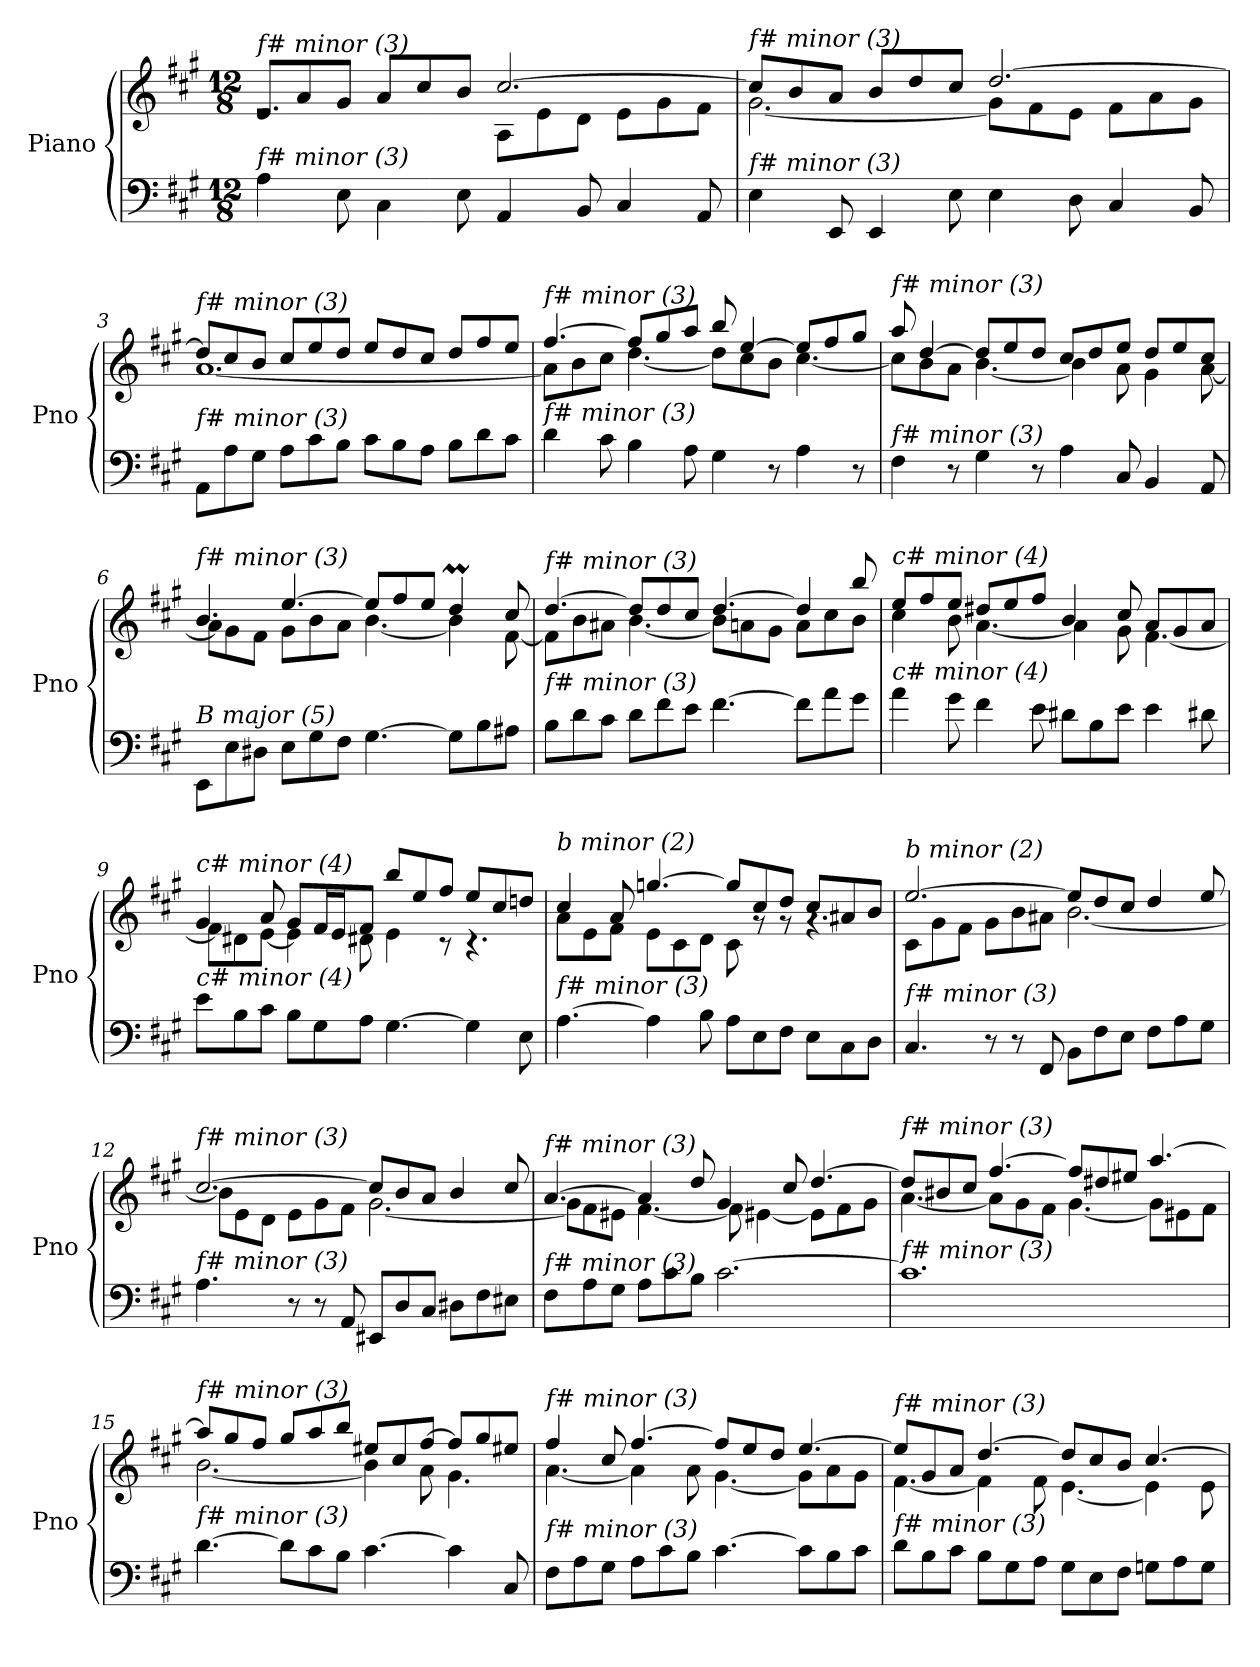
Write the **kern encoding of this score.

**kern	**kern
*part1	*part1
*staff2	*staff1
*I"Piano	*
*I'Pno	*
*clefF4	*clefG2
*k[f#c#g#]	*k[f#c#g#]
*M12/8	*M12/8
=1	=1
*	*^
!	!LO:TX:i:t=f# minor (3)	!
!LO:TX:i:t=f# minor (3)	!	!
4A\	8e/L	2.re
.	8a/	.
8E\	8g#/J	.
4C#\	8a/L	.
.	8cc#/	.
8E\	8b/J	.
4AA/	[2.cc#/	8A\L
.	.	8e\
8BB/	.	8d\J
4C#/	.	8e\L
.	.	8g#\
8AA/	.	8f#\J
=2	=2	=2
!	!LO:TX:i:t=f# minor (3)	!
!LO:TX:i:t=f# minor (3)	!	!
4E\	8cc#/L]	[2.g#\
.	8b/	.
8EE/	8a/J	.
4EE/	8b/L	.
.	8dd/	.
8E\	8cc#/J	.
4E\	[2.dd/	8g#\L]
.	.	8f#\
8D\	.	8e\J
4C#/	.	8f#\L
.	.	8a\
8BB/	.	8g#\J
=3	=3	=3
!	!LO:TX:i:t=f# minor (3)	!
!LO:TX:i:t=f# minor (3)	!	!
8AA\L	8dd/L]	[1.a
8A\	8cc#/	.
8G#\J	8b/J	.
8A\L	8cc#/L	.
8c#\	8ee/	.
8B\J	8dd/J	.
8c#\L	8ee/L	.
8B\	8dd/	.
8A\J	8cc#/J	.
8B\L	8dd/L	.
8d\	8ff#/	.
8c#\J	8ee/J	.
!!LO:LB:g=z	!!
=4	=4	=4
!	!LO:TX:i:t=f# minor (3)	!
!LO:TX:i:t=f# minor (3)	!	!
4d\	[4.ff#/	8a\L]
.	.	8b\
8c#\	.	8cc#\J
4B\	8ff#/L]	[4.dd\
.	8gg#/	.
8A\	8aa/J	.
4G#\	8bb/	8dd\L]
.	[4ee/	8cc#\
8r	.	8b\J
4A\	8ee/L]	[4.cc#\
.	8ff#/	.
8r	8gg#/J	.
=5	=5	=5
!	!LO:TX:i:t=f# minor (3)	!
!LO:TX:i:t=f# minor (3)	!	!
4F#\	8aa/	8cc#\L]
.	[4dd/	8b\
8r	.	8a\J
4G#\	8dd/L]	[4.b\
.	8ee/	.
8r	8dd/J	.
4A\	8cc#/L	4b\]
.	8dd/	.
8C#/	8ee/J	8a\
4BB/	8dd/L	4g#\
.	8ee/	.
8AA/	8cc#/J	[8a\
=6	=6	=6
!	!LO:TX:i:t=f# minor (3)	!
!LO:TX:i:t=B major (5)	!	!
8EE\L	4.b/	8a\L]
8E\	.	8g#\
8D#X\J	.	8f#\J
8E\L	[4.ee/	8g#\L
8G#\	.	8b\
8F#\J	.	8a\J
[4.G#\	8ee/L]	[4.b\
.	8ff#/	.
.	8ee/J	.
8G#\L]	4ddM/	4b\]
8B\	.	.
8A#X\J	8cc#/	[8f#\
!!LO:LB:g=z	!!
=7	=7	=7
!	!LO:TX:i:t=f# minor (3)	!
!LO:TX:i:t=f# minor (3)	!	!
8B\L	[4.dd/	8f#\L]
8d\	.	8b\
8c#\J	.	8a#X\J
8d\L	8dd/L]	[4.b\
8f#\	8dd/	.
8e\J	8cc#/J	.
[4.f#\	[4.dd/	8b\L]
.	.	8an\
.	.	8g#\J
8f#\L]	4dd/]	8a\L
8a\	.	8cc#\
8g#\J	8bb/	8b\J
=8	=8	=8
!	!LO:TX:i:t=c# minor (4)	!
!LO:TX:i:t=c# minor (4)	!	!
4a\	8ee/L	4cc#\
.	8ff#/	.
8g#\	8ee/J	8b\
4f#\	8dd#X/L	[4.a\
.	8ee/	.
8e\	8ff#/J	.
8d#X\L	4b/	4a\]
8B\	.	.
8e\J	8cc#/	8g#\
4e\	8a/L	[4.f#\
.	8g#/	.
8d#X\	8a/J	.
=9	=9	=9
!	!LO:TX:i:t=c# minor (4)	!
!LO:TX:i:t=c# minor (4)	!	!
8e\L	4g#/	8f#\L]
8B\	.	8d#X\
8c#\J	8a/	[8e\J
8B\L	8g#/L	4e\]
8G#\	16f#/L	.
.	16e/J	.
8A\J	8f#/J	8d#X\
[4.G#\	8bb/L	4e\
.	8ee/	.
.	8ff#/J	8r
4G#\]	8ee/L	4.r
.	8cc#/	.
8E\	8ddn/J	.
!!LO:LB:g=z	!!
=10	=10	=10
!	!LO:TX:i:t=b minor (2)	!
!LO:TX:i:t=f# minor (3)	!	!
[4.A\	4cc#/	8a\L
.	.	8e\
.	8a/	8f#\J
4A\]	[4.ggn/	8e\L
.	.	8c#\
8B\	.	8d\J
8A\L	8gg/L]	8c#\
8E\	8cc#/	8rg
8F#\J	8dd/J	8rg
8E\L	8cc#/L	4.rg
8C#\	8a#X/	.
8D\J	8b/J	.
=11	=11	=11
!	!LO:TX:i:t=b minor (2)	!
!LO:TX:i:t=f# minor (3)	!	!
4.C#/	[2.ee/	8c#\L
.	.	8g#\
.	.	8f#\J
8r	.	8g#\L
8r	.	8b\
8FF#/	.	8a#X\J
8BB\L	8ee/L]	[2.b\
8F#\	8dd/	.
8E\J	8cc#/J	.
8F#\L	4dd/	.
8A\	.	.
8G#\J	8ee/	.
=12	=12	=12
!	!LO:TX:i:t=f# minor (3)	!
!LO:TX:i:t=f# minor (3)	!	!
4.A\	[2.cc#/	8b\L]
.	.	8e\
.	.	8d\J
8r	.	8e\L
8r	.	8g#\
8AA/	.	8f#\J
8EE#X/L	8cc#/L]	[2.g#\
8D/	8b/	.
8C#/J	8a/J	.
8D#X\L	4b/	.
8F#\	.	.
8E#X\J	8cc#/	.
!!LO:LB:g=z	!!
=13	=13	=13
!	!LO:TX:i:t=f# minor (3)	!
!LO:TX:i:t=f# minor (3)	!	!
8F#\L	[4.a/	8g#\L]
8A\	.	8f#\
8G#\J	.	8e#X\J
8A\L	4a/]	[4.f#\
8c#\	.	.
8B\J	8dd/	.
[2.c#\	4g#/	8f#\]
.	.	[4e#X\
.	8cc#/	.
.	[4.dd/	8e#\L]
.	.	8f#\
.	.	8g#\J
=14	=14	=14
!	!LO:TX:i:t=f# minor (3)	!
!LO:TX:i:t=f# minor (3)	!	!
1.c#]	8dd/L]	[4.a\
.	8b#X/	.
.	8cc#/J	.
.	[4.ff#/	8a\L]
.	.	8g#\
.	.	8f#\J
.	8ff#/L]	[4.g#\
.	8dd#X/	.
.	8ee#X/J	.
.	[4.aa/	8g#\L]
.	.	8e#X\
.	.	8f#\J
=15	=15	=15
!	!LO:TX:i:t=f# minor (3)	!
!LO:TX:i:t=f# minor (3)	!	!
[4.d\	8aa/L]	[2.b\
.	8gg#/	.
.	8ff#/J	.
8d\L]	8gg#/L	.
8c#\	8aa/	.
8B\J	8bb/J	.
[4.c#\	8ee#X/L	4b\]
.	8cc#/	.
.	[8ff#/J	8a\
4c#\]	8ff#/L]	4.g#\
.	8gg#/	.
8C#/	8ee#X/J	.
!!LO:PB:g=z	!!
=16	=16	=16
!	!LO:TX:i:t=f# minor (3)	!
!LO:TX:i:t=f# minor (3)	!	!
8F#\L	4ff#/	[4.a\
8A\	.	.
8G#\J	8cc#/	.
8A\L	[4.ff#/	4a\]
8c#\	.	.
8B\J	.	8a\
[4.c#\	8ff#/L]	[4.g#\
.	8ee/	.
.	8dd/J	.
8c#\L]	[4.ee/	8g#\L]
8B\	.	8a\
8c#\J	.	8g#\J
=17	=17	=17
!	!LO:TX:i:t=f# minor (3)	!
!LO:TX:i:t=f# minor (3)	!	!
8d\L	8ee/L]	[4.f#\
8B\	8g#/	.
8c#\J	8a/J	.
8B\L	[4.dd/	4f#\]
8G#\	.	.
8A\J	.	8f#\
8G#\L	8dd/L]	[4.e\
8E\	8cc#/	.
8F#\J	8b/J	.
8Gn\L	[4.cc#/	4e\]
8A\	.	.
8G\J	.	8e\
*	*v	*v
=	=
*-	*-
